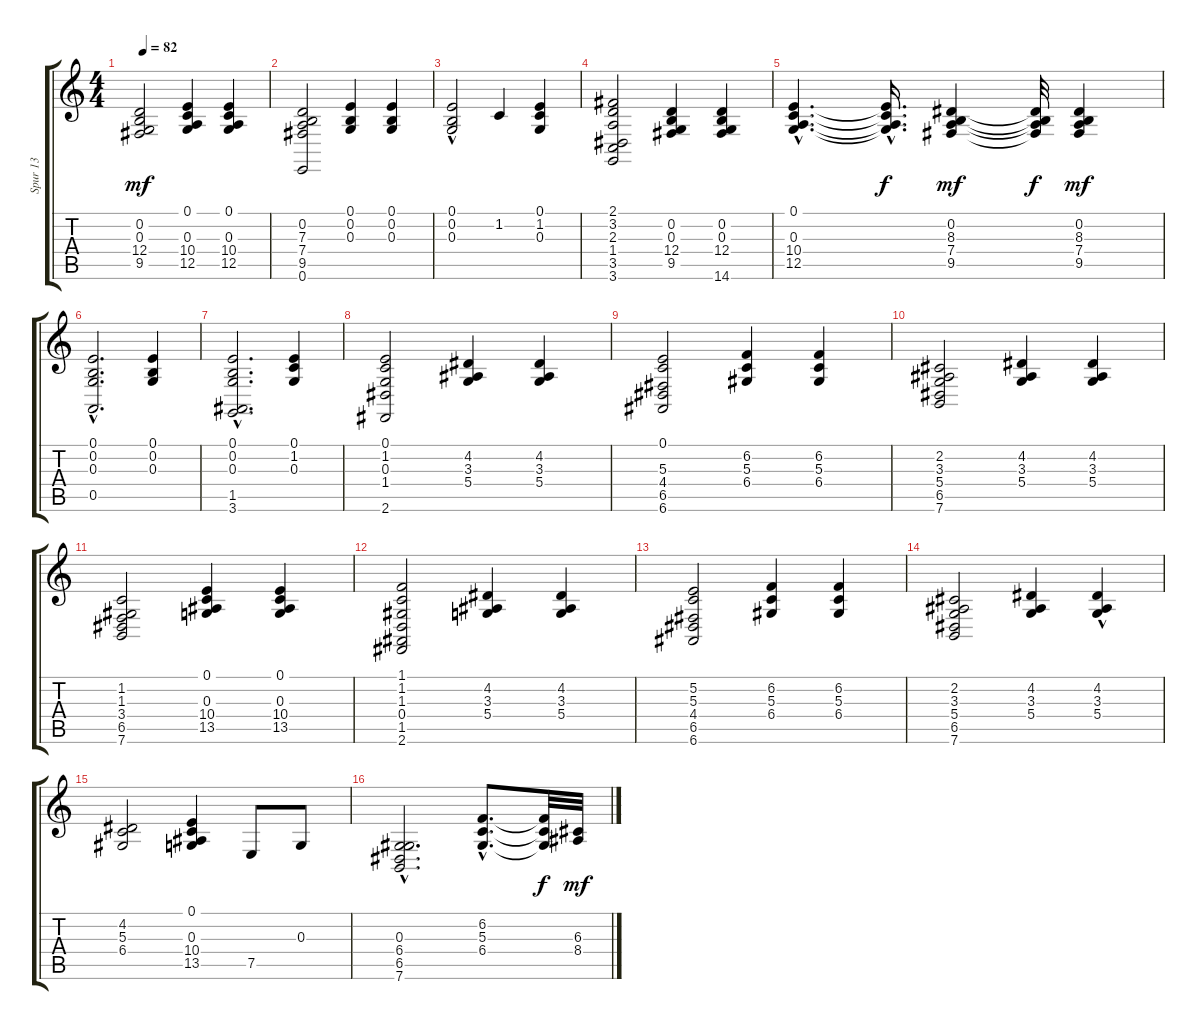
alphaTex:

\track ("Spur 13" "Spur 13") {instrument electricpiano2}
\staff {score tabs}
\tuning (E4 B3 G3 D3 A2 E2) {hide}
\ts (4 4)
\tempo 82
\clef g2
\ks c
(0.2 0.3 12.4 9.5).2{dy mf} (0.1 0.3 10.4 12.5).4 (0.1 0.3 10.4 12.5).4 |
(0.2 7.3 7.4 9.5 0.6).2 (0.1 0.2 0.3).4 (0.1 0.2 0.3).4 |
(0.1{hac} 0.2 0.3{hac}).2 1.2.4 (0.1 1.2 0.3).4 |
(2.1 3.2 2.3 1.4 3.5 3.6).2 (0.2 0.3 12.4 9.5).4 (0.2 0.3 12.4 14.6).4 |
(0.1{hac} 0.3{hac} 10.4{hac} 12.5{hac}).4{d} (0.1{hac t} 0.3{hac t} 10.4{hac t} 12.5{hac t}).16{d dy f} (0.2 8.3 7.4 9.5).4{dy mf} (0.2{t} 8.3{t} 7.4{t} 9.5{t}).32{dy f} (0.2 8.3 7.4 9.5).4{dy mf} |
(0.1 0.2 0.3 0.5{hac}).2{d} (0.1 0.2 0.3).4 |
(0.1{hac} 0.2 0.3{hac} 1.5{hac} 3.6).2{d} (0.1 1.2 0.3).4 |
(0.1 1.2 0.3 1.4 2.6).2 (4.2 3.3 5.4).4 (4.2 3.3 5.4).4 |
(0.1 5.3 4.4 6.5 6.6).2 (6.2 5.3 6.4).4 (6.2 5.3 6.4).4 |
(2.2 3.3 5.4 6.5 7.6).2 (4.2 3.3 5.4).4 (4.2 3.3 5.4).4 |
(1.2 1.3 3.4 6.5 7.6).2 (0.1 0.3 10.4 13.5).4 (0.1 0.3 10.4 13.5).4 |
(1.1 1.2 1.3 0.4 1.5 2.6).2 (4.2 3.3 5.4).4 (4.2 3.3 5.4).4 |
(5.2 5.3 4.4 6.5 6.6).2 (6.2 5.3 6.4).4 (6.2 5.3 6.4).4 |
(2.2 3.3 5.4 6.5 7.6).2 (4.2 3.3 5.4).4 (4.2 3.3{hac} 5.4{hac}).4 |
(4.2 5.3 6.4).2 (0.1 0.3 10.4 13.5).4 7.5.8 0.3.8 |
(0.3{hac} 6.4 6.5{hac} 7.6{hac}).2{d} (6.2{hac} 5.3{hac} 6.4{hac}).8{d} (6.2{t} 5.3{t} 6.4{t}).32{dy f} (6.3 8.4).32{dy mf}
